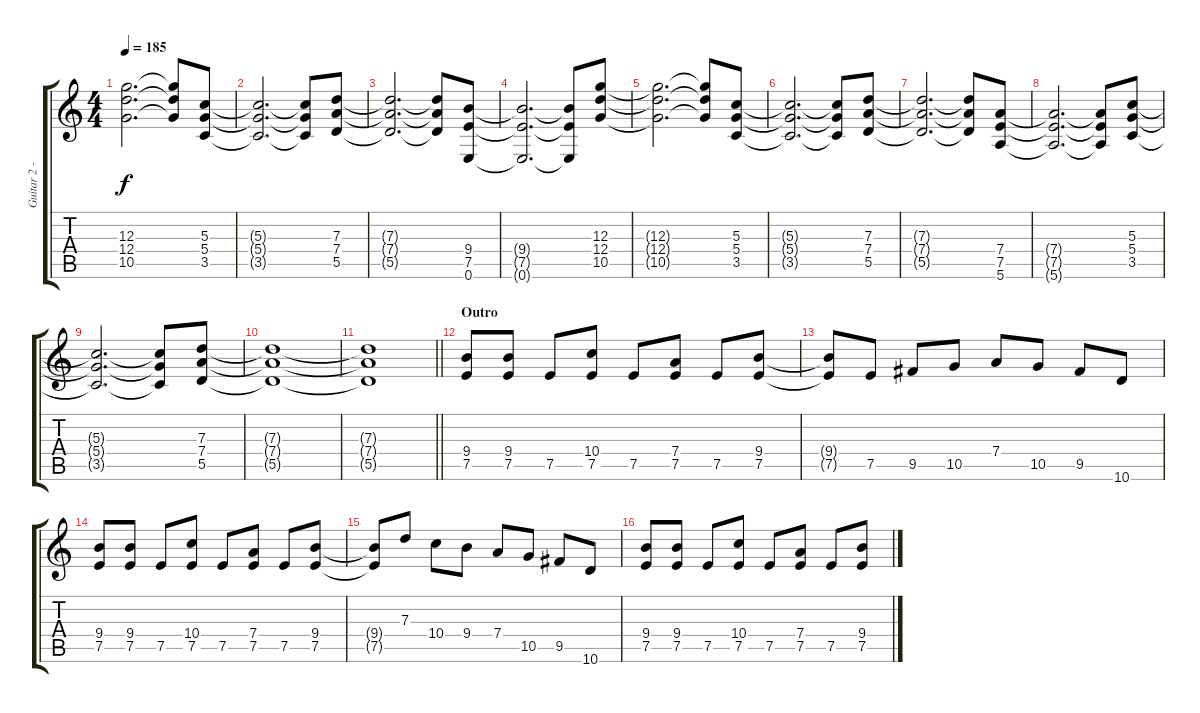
\track ("Guitar 2 - Smith" "Guitar 2 -") {instrument overdrivenguitar}
\staff {score tabs}
\tuning (E4 B3 G3 D3 A2 E2) {hide}
\ts (4 4)
\tempo 185
\clef g2
\ks c
(12.3{t} 12.4{t} 10.5{t}).2{d dy f} (12.3{t} 12.4{t} 10.5{t}).8 (5.3 5.4 3.5).8 |
(5.3{t} 5.4{t} 3.5{t}).2{d} (5.3{t} 5.4{t} 3.5{t}).8 (7.3 7.4 5.5).8 |
(7.3{t} 7.4{t} 5.5{t}).2{d} (7.3{t} 7.4{t} 5.5{t}).8 (9.4 7.5 0.6).8 |
(9.4{t} 7.5{t} 0.6{t}).2{d} (9.4{t} 7.5{t} 0.6{t}).8 (12.3 12.4 10.5).8 |
(12.3{t} 12.4{t} 10.5{t}).2{d} (12.3{t} 12.4{t} 10.5{t}).8 (5.3 5.4 3.5).8 |
(5.3{t} 5.4{t} 3.5{t}).2{d} (5.3{t} 5.4{t} 3.5{t}).8 (7.3 7.4 5.5).8 |
(7.3{t} 7.4{t} 5.5{t}).2{d} (7.3{t} 7.4{t} 5.5{t}).8 (7.4 7.5 5.6).8 |
(7.4{t} 7.5{t} 5.6{t}).2{d} (7.4{t} 7.5{t} 5.6{t}).8 (5.3 5.4 3.5).8 |
(5.3{t} 5.4{t} 3.5{t}).2{d} (5.3{t} 5.4{t} 3.5{t}).8 (7.3 7.4 5.5).8 |
(7.3{t} 7.4{t} 5.5{t}).1 |
\barLineRight lightlight
(7.3{t} 7.4{t} 5.5{t}).1 |
\section ("" "Outro")
(9.4 7.5).8 (9.4 7.5).8 7.5.8 (10.4 7.5).8 7.5.8 (7.4 7.5).8 7.5.8 (9.4 7.5).8 |
(9.4{t} 7.5{t}).8 7.5.8 9.5.8 10.5.8 7.4.8 10.5.8 9.5.8 10.6.8 |
(9.4 7.5).8 (9.4 7.5).8 7.5.8 (10.4 7.5).8 7.5.8 (7.4 7.5).8 7.5.8 (9.4 7.5).8 |
(9.4{t} 7.5{t}).8 7.3.8 10.4.8 9.4.8 7.4.8 10.5.8 9.5.8 10.6.8 |
(9.4 7.5).8 (9.4 7.5).8 7.5.8 (10.4 7.5).8 7.5.8 (7.4 7.5).8 7.5.8 (9.4 7.5).8
